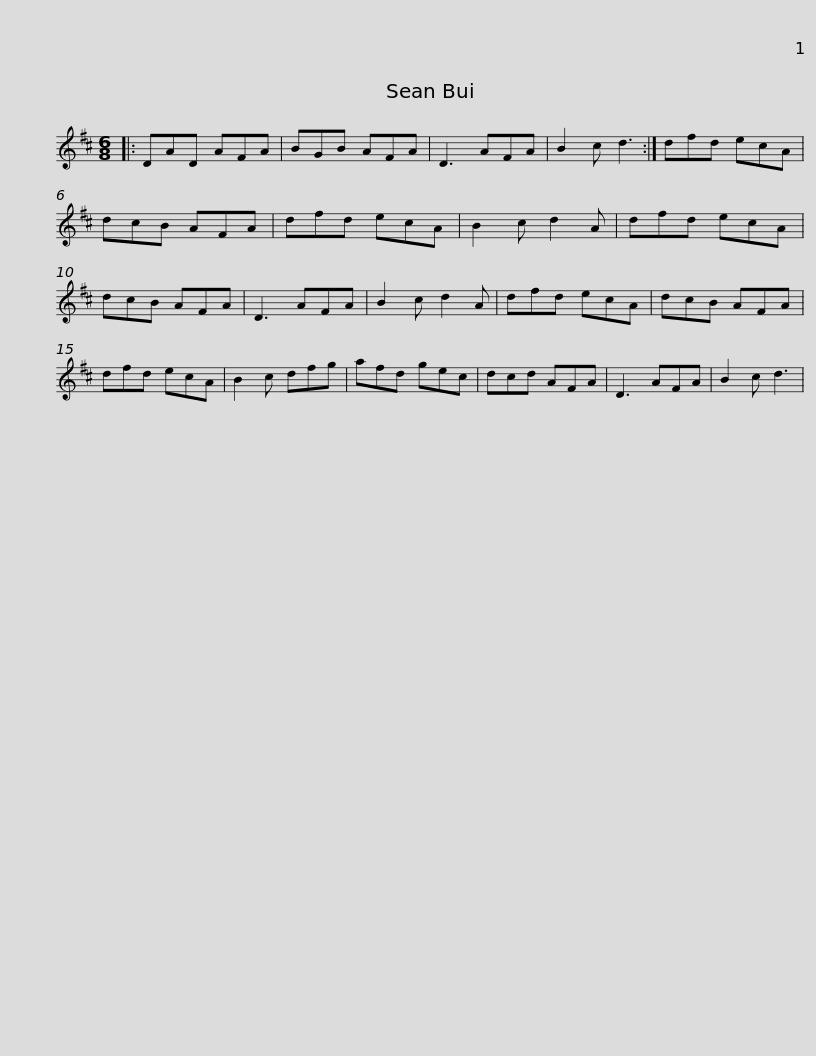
X:1
L:1/8
M:6/8
I:linebreak $
K:D
V:1 treble
V:1
|: DAD AFA | BGB AFA | D3 AFA | B2 c d3 :| dfd ecA | %5
 dcB AFA | dfd ecA | B2 c d2 A |$ dfd ecA | dcB AFA | %10
 D3 AFA | B2 c d2 A | dfd ecA | dcB AFA | dfd ecA | %15
 B2 c dfg |$ afd gec | dcd AFA | D3 AFA | B2 c d3 | %20
